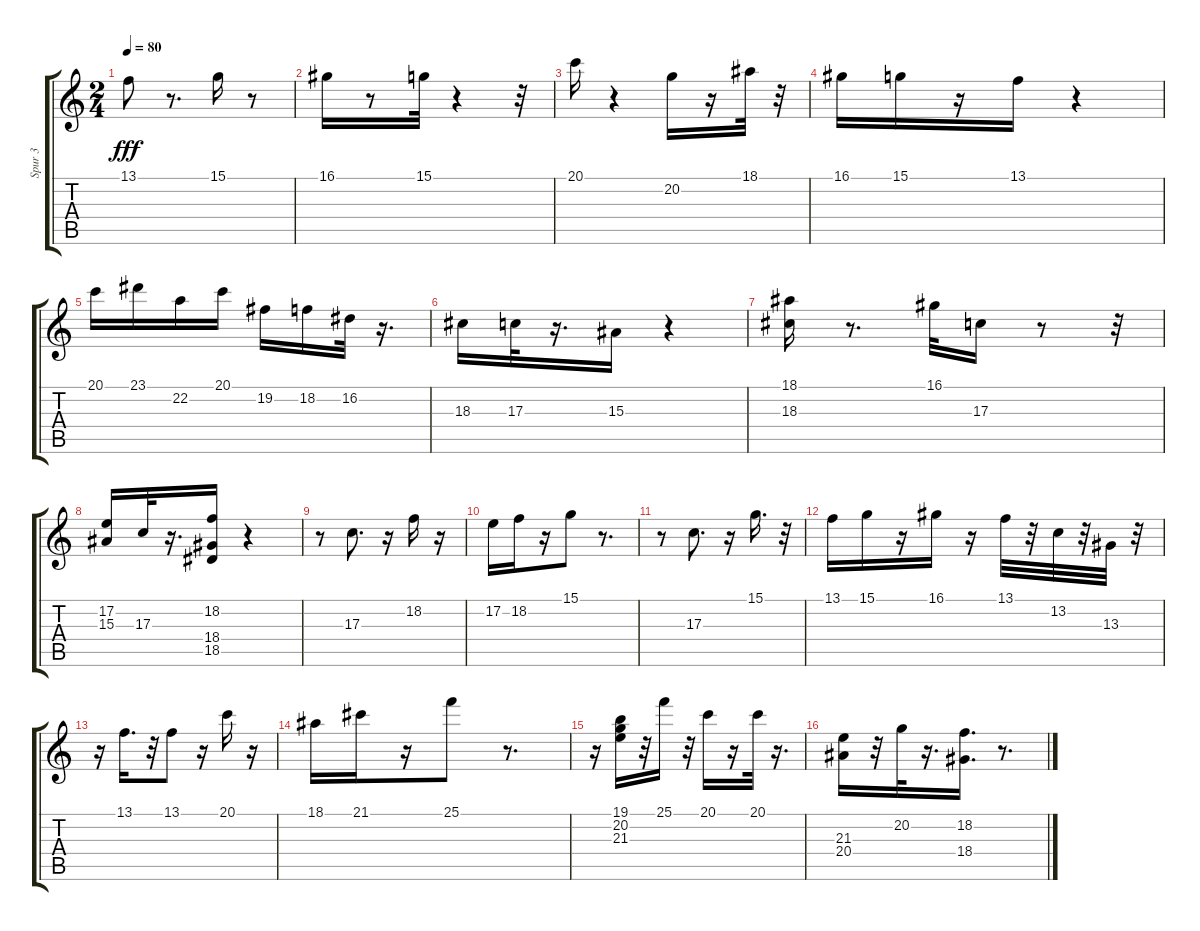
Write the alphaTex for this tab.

\track ("Spur 3" "Spur 3") {instrument brightacousticpiano}
\staff {score tabs}
\tuning (E4 B3 G3 D3 A2 E2) {hide}
\ts (2 4)
\tempo 80
\clef g2
\ks c
13.1.8{dy fff} r.8{d} 15.1.16 r.8 |
16.1.16 r.8 15.1.32 r.4 r.32 |
20.1.16 r.4 20.2.16 r.16 18.1.32 r.32 |
16.1.16 15.1.16 r.16 13.1.16 r.4 |
20.1.16 23.1.16 22.2.16 20.1.16 19.2.16 18.2.16 16.2.32 r.16{d} |
18.3.16 17.3.32 r.16{d} 15.3.16 r.4 |
(18.1 18.3).16 r.8{d} 16.1.32 17.3.16 r.8 r.32 |
(17.2 15.3).16 17.3.32 r.16{d} (18.2 18.4 18.5).16 r.4 |
r.8 17.3.8{d} r.16 18.2.16 r.16 |
17.2.16 18.2.16 r.16 15.1.8 r.8{d} |
r.8 17.3.8{d} r.16 15.1.16{d} r.32 |
13.1.16 15.1.16 r.16 16.1.16 r.16 13.1.32 r.32 13.2.32 r.32 13.3.32 r.32 |
r.16 13.1.16{d} r.32 13.1.8 r.16 20.1.16 r.16 |
18.1.16 21.1.16 r.16 25.1.8 r.8{d} |
r.16 (19.1 20.2 21.3).16 r.32 25.1.16 r.32 20.1.16 r.16 20.1.32 r.16{d} |
(21.3 20.4).16 r.32 20.2.32 r.16{d} (18.2 18.4).16{d} r.8{d}
